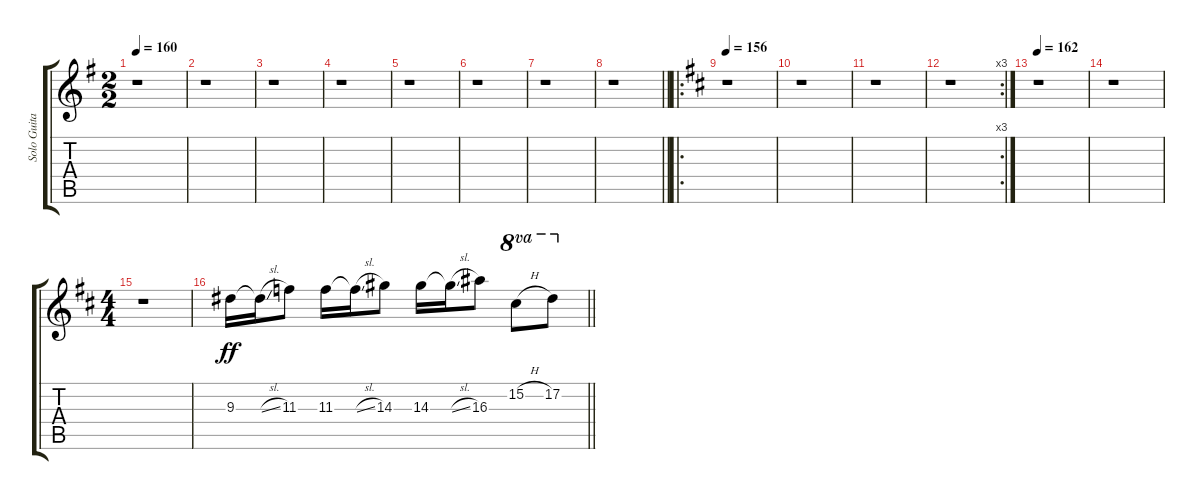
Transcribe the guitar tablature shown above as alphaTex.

\track ("Solo Guitar" "Solo Guita") {instrument distortionguitar}
\staff {score tabs}
\tuning (Eb4 Bb3 Gb3 Db3 Ab2 Eb2) {hide}
\ts (2 2)
\tempo 160
\clef g2
\ks g
r.1{dy ff} |
r.1 |
r.1 |
r.1 |
r.1 |
r.1 |
r.1 |
\barLineRight lightlight
r.1 |
\ro
\tempo 156
\ks d
r.1 |
r.1 |
r.1 |
\rc 3
r.1 |
\tempo 162
r.1 |
r.1 |
\ts (4 4)
r.1 |
\barLineRight lightlight
9.3.16 9.3{sl t}.16 11.3.8 11.3.16 11.3{sl t}.16 14.3.8 14.3.16 14.3{sl t}.16 16.3.8 15.2{h}.8{ot 8va} 17.2.8{ot 8va}
